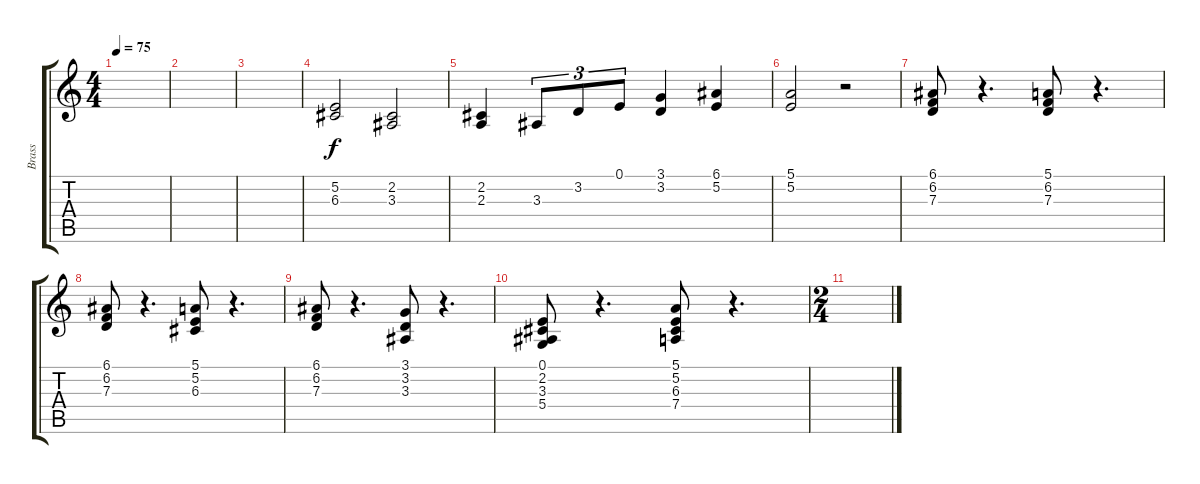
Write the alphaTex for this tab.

\track ("Brass" "Brass") {instrument brasssection}
\staff {score tabs}
\tuning (E4 B3 G3 D3 A2 E2) {hide}
\ts (4 4)
\tempo 75
\clef g2
\ks c
|
|
|
(5.2 6.3).2 (2.2 3.3).2 |
(2.2 2.3).4 3.3.8{tu (3 2)} 3.2.8{tu (3 2)} 0.1.8{tu (3 2)} (3.1 3.2).4 (6.1 5.2).4 |
(5.1 5.2).2 r.2 |
(6.1 6.2 7.3).8 r.4{d} (5.1 6.2 7.3).8 r.4{d} |
(6.1 6.2 7.3).8 r.4{d} (5.1 5.2 6.3).8 r.4{d} |
(6.1 6.2 7.3).8 r.4{d} (3.1 3.2 3.3).8 r.4{d} |
(0.1 2.2 3.3 5.4).8 r.4{d} (5.1 5.2 6.3 7.4).8 r.4{d} |
\ts (2 4)
